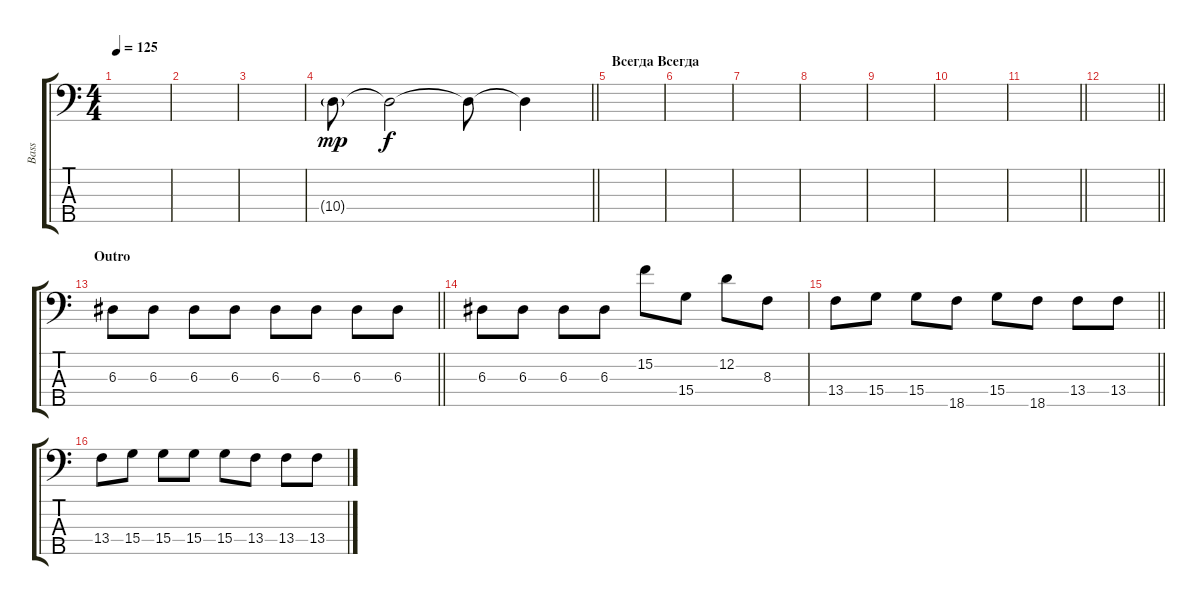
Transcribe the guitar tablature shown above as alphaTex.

\track ("Bass" "Bass") {instrument electricbasspick}
\staff {score tabs}
\tuning (G2 D2 A1 E1 B0) {hide}
\ts (4 4)
\tempo 125
\clef f4
\ks c
|
|
|
\barLineRight lightlight
10.4{g}.8{dy mp} 10.4{t}.2{dy f} 10.4{t}.8 10.4{t}.4 |
\section ("" "Всегда Всегда")
|
|
|
|
|
|
\barLineRight lightlight
|
\section ("" "")
\barLineRight lightlight
|
\section ("" "Outro")
\barLineRight lightlight
6.3.8 6.3.8 6.3.8 6.3.8 6.3.8 6.3.8 6.3.8 6.3.8 |
6.3.8 6.3.8 6.3.8 6.3.8 15.2.8 15.4.8 12.2.8 8.3.8 |
\barLineRight lightlight
13.4.8 15.4.8 15.4.8 18.5.8 15.4.8 18.5.8 13.4.8 13.4.8 |
13.4.8 15.4.8 15.4.8 15.4.8 15.4.8 13.4.8 13.4.8 13.4.8
